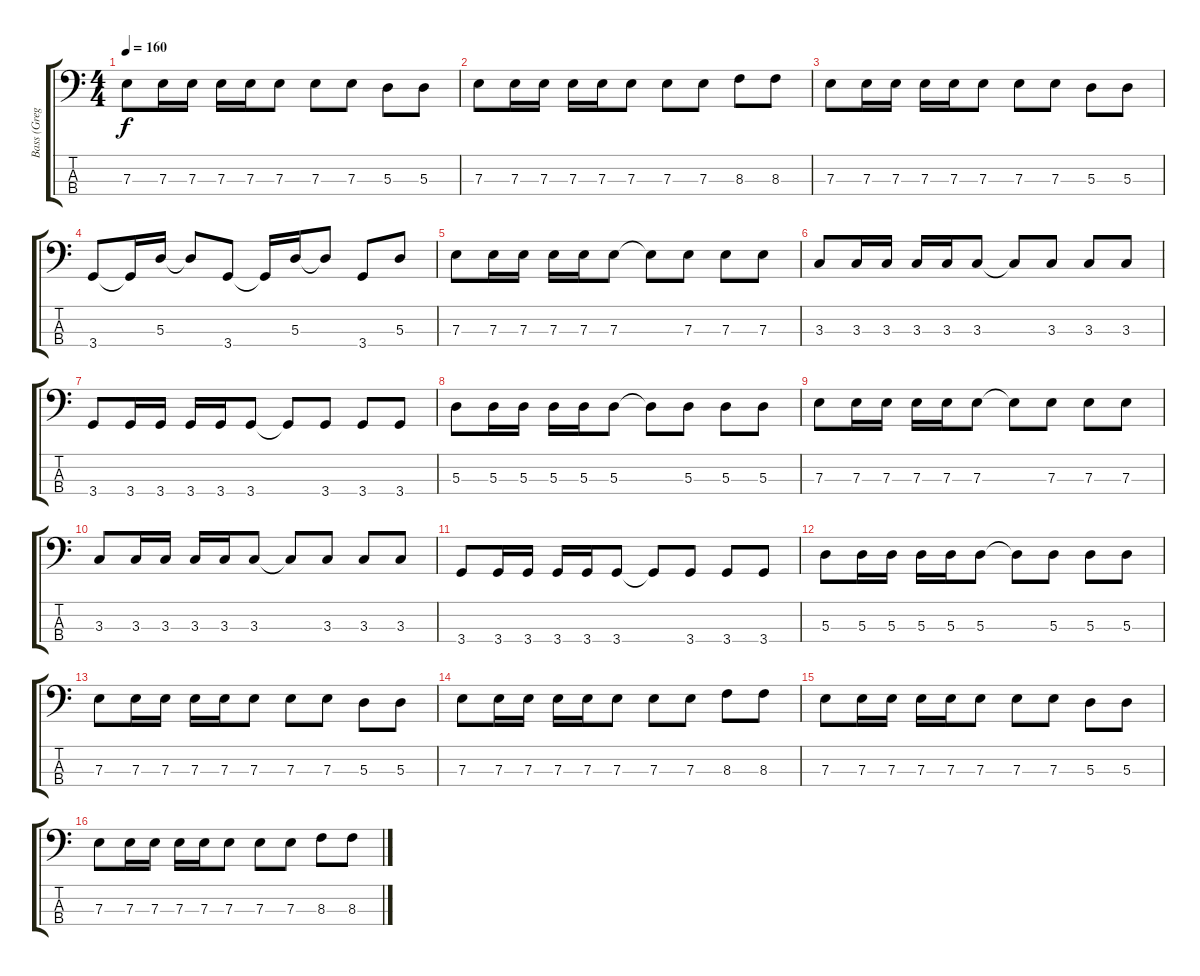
\track ("Bass (Greg K.)" "Bass (Greg") {instrument electricbasspick}
\staff {score tabs}
\tuning (G2 D2 A1 E1) {hide}
\ts (4 4)
\tempo 160
\clef f4
\ks c
7.3.8{dy f} 7.3.16 7.3.16 7.3.16 7.3.16 7.3.8 7.3.8 7.3.8 5.3.8 5.3.8 |
7.3.8 7.3.16 7.3.16 7.3.16 7.3.16 7.3.8 7.3.8 7.3.8 8.3.8 8.3.8 |
7.3.8 7.3.16 7.3.16 7.3.16 7.3.16 7.3.8 7.3.8 7.3.8 5.3.8 5.3.8 |
3.4.8 3.4{t}.16 5.3.16 5.3{t}.8 3.4.8 3.4{t}.16 5.3.16 5.3{t}.8 3.4.8 5.3.8 |
7.3.8 7.3.16 7.3.16 7.3.16 7.3.16 7.3.8 7.3{t}.8 7.3.8 7.3.8 7.3.8 |
3.3.8 3.3.16 3.3.16 3.3.16 3.3.16 3.3.8 3.3{t}.8 3.3.8 3.3.8 3.3.8 |
3.4.8 3.4.16 3.4.16 3.4.16 3.4.16 3.4.8 3.4{t}.8 3.4.8 3.4.8 3.4.8 |
5.3.8 5.3.16 5.3.16 5.3.16 5.3.16 5.3.8 5.3{t}.8 5.3.8 5.3.8 5.3.8 |
7.3.8 7.3.16 7.3.16 7.3.16 7.3.16 7.3.8 7.3{t}.8 7.3.8 7.3.8 7.3.8 |
3.3.8 3.3.16 3.3.16 3.3.16 3.3.16 3.3.8 3.3{t}.8 3.3.8 3.3.8 3.3.8 |
3.4.8 3.4.16 3.4.16 3.4.16 3.4.16 3.4.8 3.4{t}.8 3.4.8 3.4.8 3.4.8 |
5.3.8 5.3.16 5.3.16 5.3.16 5.3.16 5.3.8 5.3{t}.8 5.3.8 5.3.8 5.3.8 |
7.3.8 7.3.16 7.3.16 7.3.16 7.3.16 7.3.8 7.3.8 7.3.8 5.3.8 5.3.8 |
7.3.8 7.3.16 7.3.16 7.3.16 7.3.16 7.3.8 7.3.8 7.3.8 8.3.8 8.3.8 |
7.3.8 7.3.16 7.3.16 7.3.16 7.3.16 7.3.8 7.3.8 7.3.8 5.3.8 5.3.8 |
7.3.8 7.3.16 7.3.16 7.3.16 7.3.16 7.3.8 7.3.8 7.3.8 8.3.8 8.3.8
